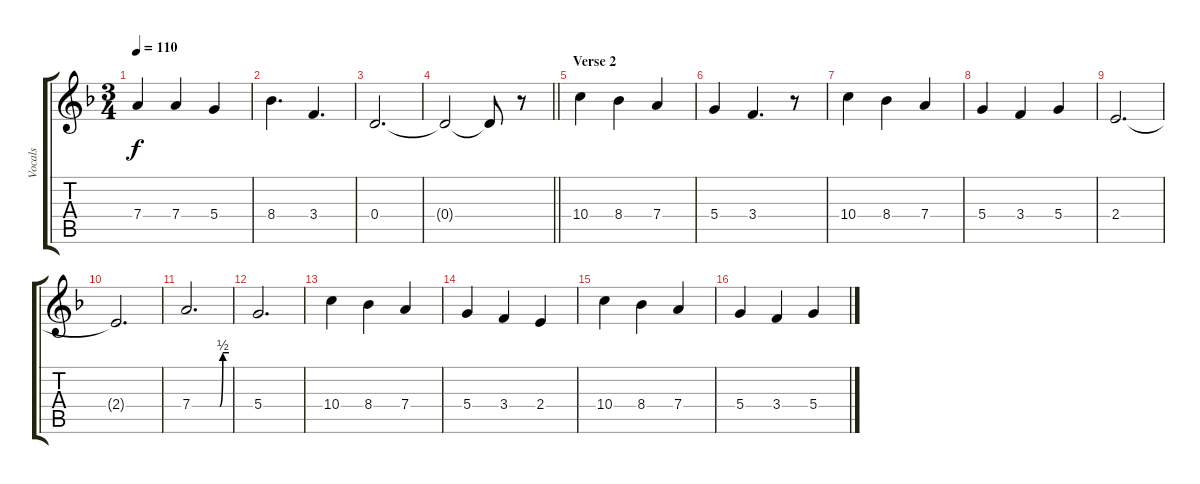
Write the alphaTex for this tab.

\track ("Vocals" "Vocals") {instrument piccolo}
\staff {score tabs}
\tuning (E5 B4 G4 D4 A3 E3) {hide}
\ts (3 4)
\tempo 110
\clef g2
\ks dminor
7.4.4{dy f} 7.4.4 5.4.4 |
8.4.4{d} 3.4.4{d} |
0.4.2{d} |
\barLineRight lightlight
0.4{t}.2 0.4{t}.8 r.8 |
\section ("" "Verse 2")
10.4.4 8.4.4 7.4.4 |
5.4.4 3.4.4{d} r.8 |
10.4.4 8.4.4 7.4.4 |
5.4.4 3.4.4 5.4.4 |
2.4.2{d} |
2.4{t}.2{d} |
7.4{be (custom 0 0 35 0 40 0 45 0 50 2 60 2)}.2{d} |
5.4.2{d} |
10.4.4 8.4.4 7.4.4 |
5.4.4 3.4.4 2.4.4 |
10.4.4 8.4.4 7.4.4 |
5.4.4 3.4.4 5.4.4
